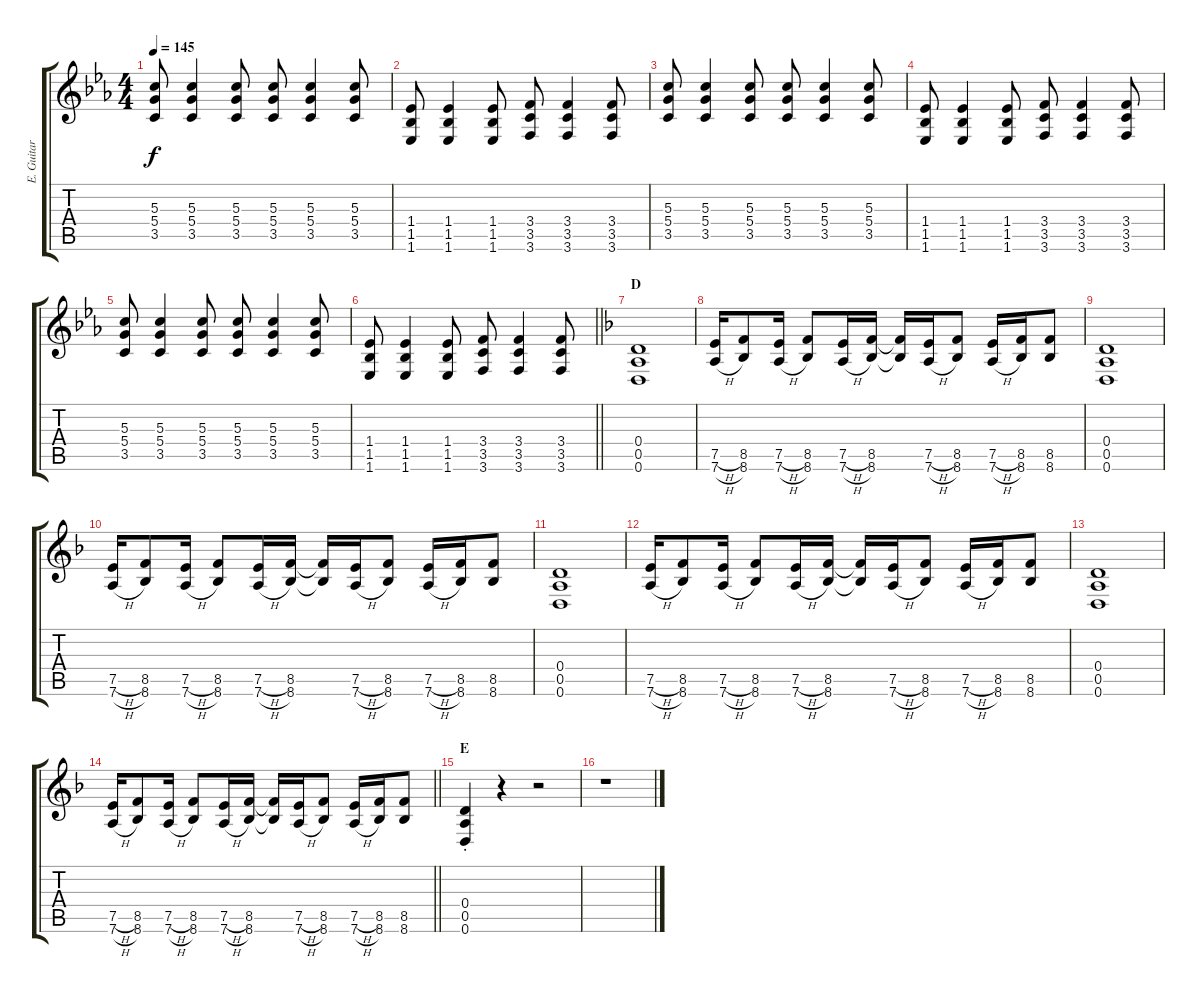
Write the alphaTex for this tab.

\track ("E. Guitar II" "E. Guitar ") {instrument overdrivenguitar}
\staff {score tabs}
\tuning (E4 B3 G3 D3 A2 D2) {hide}
\ts (4 4)
\tempo 145
\clef g2
\ks eb
(5.3 5.4 3.5).8{dy f} (5.3 5.4 3.5).4 (5.3 5.4 3.5).8 (5.3 5.4 3.5).8 (5.3 5.4 3.5).4 (5.3 5.4 3.5).8 |
(1.4 1.5 1.6).8 (1.4 1.5 1.6).4 (1.4 1.5 1.6).8 (3.4 3.5 3.6).8 (3.4 3.5 3.6).4 (3.4 3.5 3.6).8 |
(5.3 5.4 3.5).8 (5.3 5.4 3.5).4 (5.3 5.4 3.5).8 (5.3 5.4 3.5).8 (5.3 5.4 3.5).4 (5.3 5.4 3.5).8 |
(1.4 1.5 1.6).8 (1.4 1.5 1.6).4 (1.4 1.5 1.6).8 (3.4 3.5 3.6).8 (3.4 3.5 3.6).4 (3.4 3.5 3.6).8 |
(5.3 5.4 3.5).8 (5.3 5.4 3.5).4 (5.3 5.4 3.5).8 (5.3 5.4 3.5).8 (5.3 5.4 3.5).4 (5.3 5.4 3.5).8 |
\barLineRight lightlight
(1.4 1.5 1.6).8 (1.4 1.5 1.6).4 (1.4 1.5 1.6).8 (3.4 3.5 3.6).8 (3.4 3.5 3.6).4 (3.4 3.5 3.6).8 |
\section ("" "D")
\ks f
(0.4 0.5 0.6).1 |
(7.5{h} 7.6{h}).16 (8.5 8.6).8 (7.5{h} 7.6{h}).16 (8.5 8.6).8 (7.5{h} 7.6{h}).16 (8.5 8.6).16 (8.5{t} 8.6{t}).16 (7.5{h} 7.6{h}).16 (8.5 8.6).8 (7.5{h} 7.6{h}).16 (8.5 8.6).16 (8.5 8.6).8 |
(0.4 0.5 0.6).1 |
(7.5{h} 7.6{h}).16 (8.5 8.6).8 (7.5{h} 7.6{h}).16 (8.5 8.6).8 (7.5{h} 7.6{h}).16 (8.5 8.6).16 (8.5{t} 8.6{t}).16 (7.5{h} 7.6{h}).16 (8.5 8.6).8 (7.5{h} 7.6{h}).16 (8.5 8.6).16 (8.5 8.6).8 |
(0.4 0.5 0.6).1 |
(7.5{h} 7.6{h}).16 (8.5 8.6).8 (7.5{h} 7.6{h}).16 (8.5 8.6).8 (7.5{h} 7.6{h}).16 (8.5 8.6).16 (8.5{t} 8.6{t}).16 (7.5{h} 7.6{h}).16 (8.5 8.6).8 (7.5{h} 7.6{h}).16 (8.5 8.6).16 (8.5 8.6).8 |
(0.4 0.5 0.6).1 |
\barLineRight lightlight
(7.5{h} 7.6{h}).16 (8.5 8.6).8 (7.5{h} 7.6{h}).16 (8.5 8.6).8 (7.5{h} 7.6{h}).16 (8.5 8.6).16 (8.5{t} 8.6{t}).16 (7.5{h} 7.6{h}).16 (8.5 8.6).8 (7.5{h} 7.6{h}).16 (8.5 8.6).16 (8.5 8.6).8 |
\section ("" "E")
(0.4{st} 0.5{st} 0.6{st}).4 r.4 r.2 |
r.1
